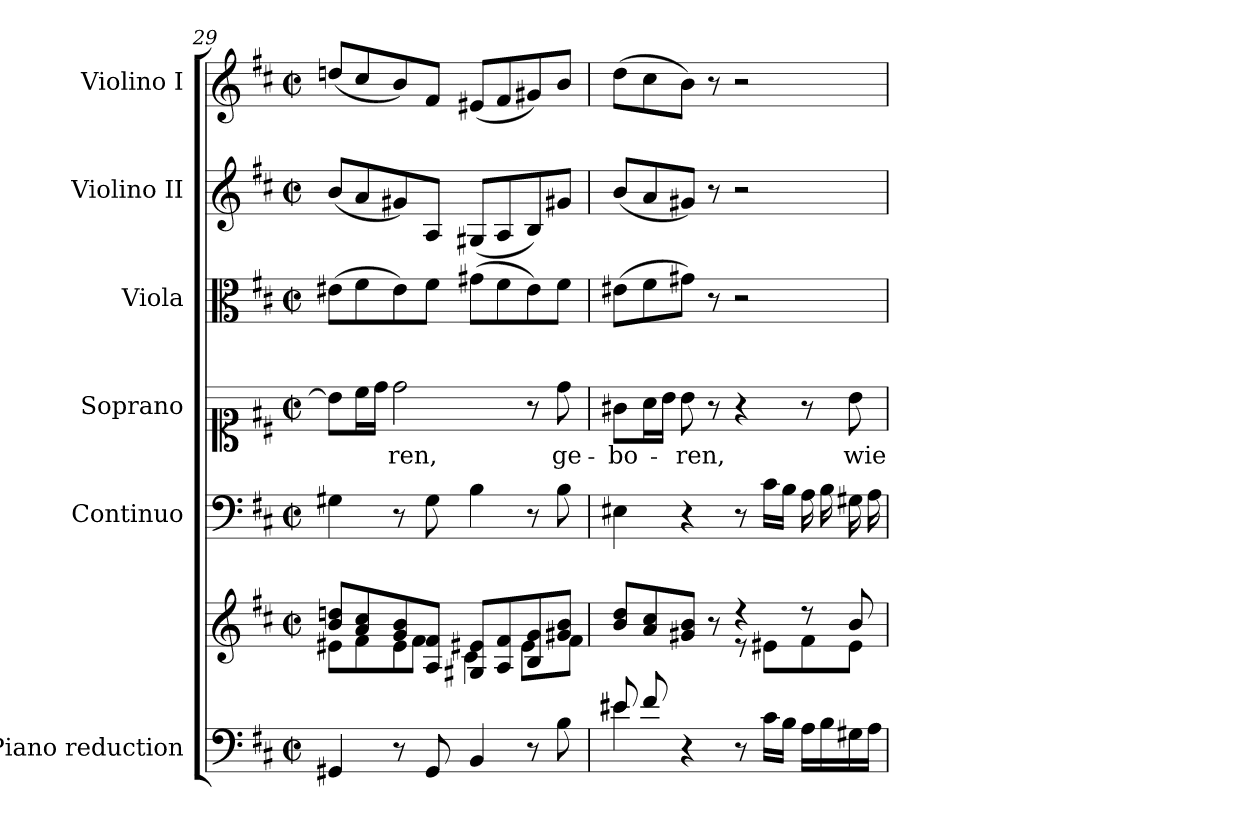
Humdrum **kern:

**kern	**kern	**kern	**kern	**text	**kern	**kern	**kern
*part6	*part6	*part5	*part4	*part4	*part3	*part2	*part1
*staff7	*staff6	*staff5	*staff4	*staff4	*staff3	*staff2	*staff1
*I"Piano reduction	*	*I"Continuo	*I"Soprano	*	*I"Viola	*I"Violino II	*I"Violino I
*I'Pno	*	*	*	*	*I'Vla	*I'Vln	*I'Vln
*clefF4	*clefG2	*clefF4	*clefC1	*	*clefC3	*clefG2	*clefG2
*k[f#c#]	*k[f#c#]	*k[f#c#]	*k[f#c#]	*	*k[f#c#]	*k[f#c#]	*k[f#c#]
*M2/2	*M2/2	*M2/2	*M2/2	*	*M2/2	*M2/2	*M2/2
*met(c|)	*met(c|)	*met(c|)	*met(c|)	*	*met(c|)	*met(c|)	*met(c|)
=29	=29	=29	=29	=29	=29	=29	=29
*	*^	*	*	*	*	*	*
4GG#X/	8b/ 8ddn/L	8e#X\L	4G#X\	8b\L]	.	(8e#X\L	(8b/L	(8ddn/L
.	8a/ 8cc#/	8f#\	.	16cc#\L	.	8f#\	8a/	8cc#/
.	.	.	.	16dd\JJ	.	.	.	.
!	!	!	!	!	!LO:LY:b	!	!	!
8r	8g/ 8b/	8e#\	8r	2dd\	-ren,	8e#\)	8g#X/)	8b/)
8GG#/	8A/ 8f#/J	8f#\J	8G#\	.	.	8f#\J	8A/J	8f#/J
4BB/	8G#X/ 8e#X/L	4c#\	4B\	.	.	(8g#X\L	(8G#X/L	(8e#X/L
.	8A/ 8f#/	.	.	.	.	8f#\	8A/	8f#/
8r	8B/ 8g/	8e#\L	8r	8r	.	8e#\)	8B/)	8g#X/)
!	!	!	!	!	!LO:LY:b	!	!	!
8B\	8g#X/ 8b/J	8f#\J	8B\	8dd\	ge-	8f#\J	8g#X/J	8b/J
=30	=30	=30	=30	=30	=30	=30	=30	=30
*^	*	*	*	*	*	*	*	*
!	!	!	!	!	!	!LO:LY:b	!	!	!
8e#X/L	4e#\	8b/ 8dd/L	4ryy	4E#X\	8g#X\L	-bo-	(8e#X\L	(8b/L	(8dd\L
8f#/	.	8a/ 8cc#/	.	.	16a\L	.	8f#\	8a/	8cc#\
.	.	.	.	.	16b\JJ	.	.	.	.
!	!	!	!	!	!	!LO:LY:b	!	!	!
2.ryy	4r	8g#X/ 8b/J	8g#\J	4r	8b\	-ren,	8g#X\J)	8g#X/J)	8b\J)
.	.	8r	8ryy	.	8r	.	8r	8r	8r
.	8r	4r	8r	8r	4r	.	2r	2r	2r
.	16c#\LL	.	8e#X\L	16c#\LL	.	.	.	.	.
.	16B\JJ	.	.	16B\JJ	.	.	.	.	.
.	16A\LL	8r	8f#\	16A\LL	8r	.	.	.	.
.	16B\	.	.	16B\	.	.	.	.	.
!	!	!	!	!	!	!LO:LY:b	!	!	!
.	16G#X\	8b/	8e#\J	16G#X\	8b\	wie	.	.	.
.	16A\JJ	.	.	16A\J	.	.	.	.	.
*v	*v	*	*	*	*	*	*	*	*
*	*v	*v	*	*	*	*	*	*
=	=	=	=	=	=	=	=
*-	*-	*-	*-	*-	*-	*-	*-
